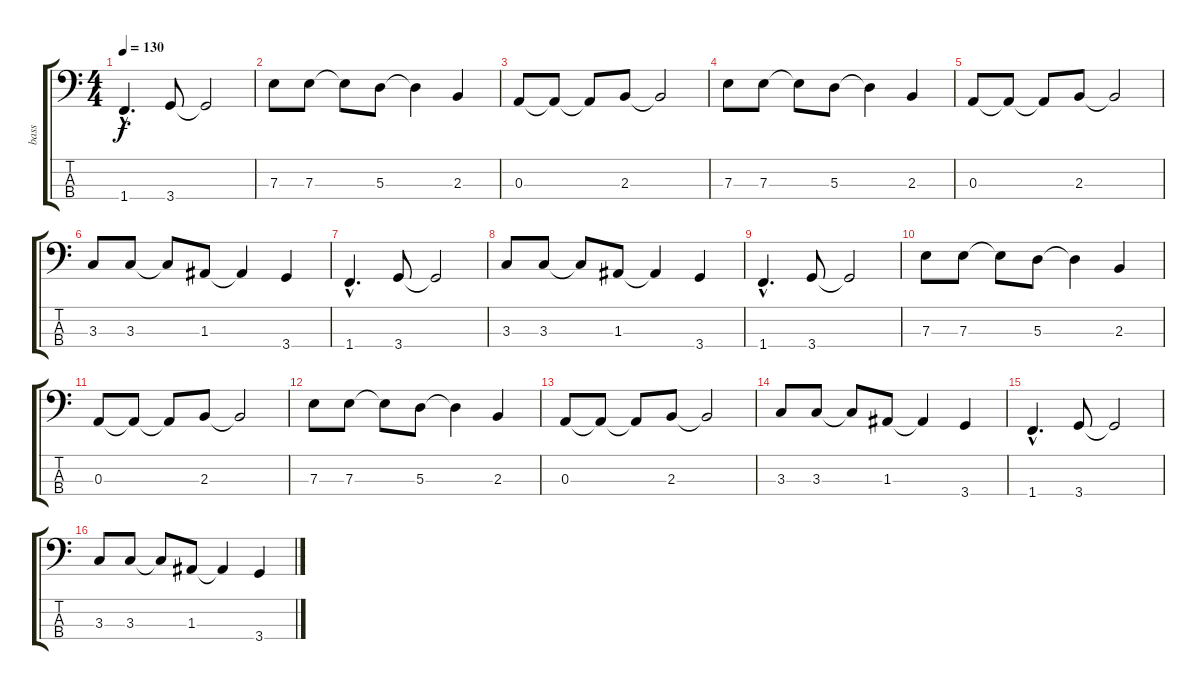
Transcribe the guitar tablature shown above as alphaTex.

\track ("bass" "bass") {instrument electricbassfinger}
\staff {score tabs}
\tuning (G2 D2 A1 E1) {hide}
\ts (4 4)
\tempo 130
\clef f4
\ks c
1.4{hac}.4{d dy f} 3.4.8 3.4{t}.2 |
7.3.8 7.3.8 7.3{t}.8 5.3.8 5.3{t}.4 2.3.4 |
0.3.8 0.3{t}.8 0.3{t}.8 2.3.8 2.3{t}.2 |
7.3.8 7.3.8 7.3{t}.8 5.3.8 5.3{t}.4 2.3.4 |
0.3.8 0.3{t}.8 0.3{t}.8 2.3.8 2.3{t}.2 |
3.3.8 3.3.8 3.3{t}.8 1.3.8 1.3{t}.4 3.4.4 |
1.4{hac}.4{d} 3.4.8 3.4{t}.2 |
3.3.8 3.3.8 3.3{t}.8 1.3.8 1.3{t}.4 3.4.4 |
1.4{hac}.4{d} 3.4.8 3.4{t}.2 |
7.3.8 7.3.8 7.3{t}.8 5.3.8 5.3{t}.4 2.3.4 |
0.3.8 0.3{t}.8 0.3{t}.8 2.3.8 2.3{t}.2 |
7.3.8 7.3.8 7.3{t}.8 5.3.8 5.3{t}.4 2.3.4 |
0.3.8 0.3{t}.8 0.3{t}.8 2.3.8 2.3{t}.2 |
3.3.8 3.3.8 3.3{t}.8 1.3.8 1.3{t}.4 3.4.4 |
1.4{hac}.4{d} 3.4.8 3.4{t}.2 |
3.3.8 3.3.8 3.3{t}.8 1.3.8 1.3{t}.4 3.4.4
